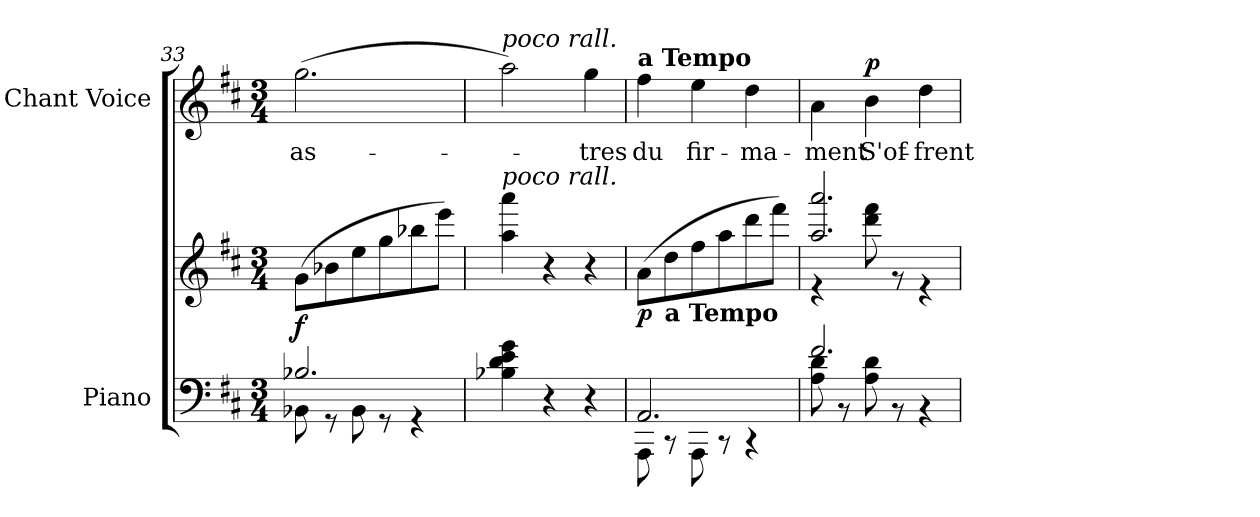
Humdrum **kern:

**kern	**kern	**dynam	**kern	**text	**dynam
*part2	*part2	*part2	*part1	*part1	*part1
*staff3	*staff2	*staff2/3	*staff1	*staff1	*staff1
*I"Piano	*	*	*I"Chant Voice	*	*
*I'Pno	*	*	*	*	*
*clefF4	*clefG2	*	*clefG2	*	*
*k[f#c#]	*k[f#c#]	*	*k[f#c#]	*	*
*M3/4	*M3/4	*	*M3/4	*	*
=33	=33	=33	=33	=33	=33
*^	*	*	*	*	*
!	!	!	!LO:DY:b	!	!	!
2.B-X/	8BB-X\	(8g\L	f	(2.gg\	as-	.
.	8r	8b-X\	.	.	.	.
.	8BB-\	8ee\	.	.	.	.
.	8r	8gg\	.	.	.	.
.	4r	8bb-X\	.	.	.	.
.	.	8eee\J)	.	.	.	.
*v	*v	*	*	*	*	*
=34	=34	=34	=34	=34	=34
!	!	!	!LO:TX:a:i:t=poco rall.	!	!
!	!LO:TX:i:t=poco rall.	!	!	!	!
4B-X\ 4d\ 4e\ 4g\	4aa\ 4aaa\	.	2aa\)	.	.
4r	4r	.	.	.	.
4r	4r	.	4gg\	-tres	.
=35	=35	=35	=35	=35	=35
*^	*	*	*	*	*
!	!	!	!	!LO:TX:a:B:t=a Tempo	!	!
!	!	!	!LO:DY:b	!	!	!
2.AA/	8AAA\	(8a\L	p	4ff#\	du	.
!	!	!LO:TX:b:B:t=a Tempo	!	!	!	!
.	8r	8dd\	.	.	.	.
.	8AAA\	8ff#\	.	4ee\	fir-	.
.	8r	8aa\	.	.	.	.
.	4r	8ddd\	.	4dd\	-ma-	.
.	.	8fff#\J)	.	.	.	.
=36	=36	=36	=36	=36	=36	=36
*	*	*^	*	*	*	*
2.f#/	8A\ 8d\	2.aa/ 2.aaa/	4r	.	4a\	-ment	.
.	8r	.	.	.	.	.	.
!	!	!	!	!	!	!	!LO:DY:a
.	8A\ 8d\	.	8ddd\ 8fff#\	.	4b\	S'of-	p
.	8r	.	8r	.	.	.	.
.	4r	.	4r	.	4dd\	-frent	.
*v	*v	*	*	*	*	*	*
*	*v	*v	*	*	*	*
=	=	=	=	=	=
*-	*-	*-	*-	*-	*-
